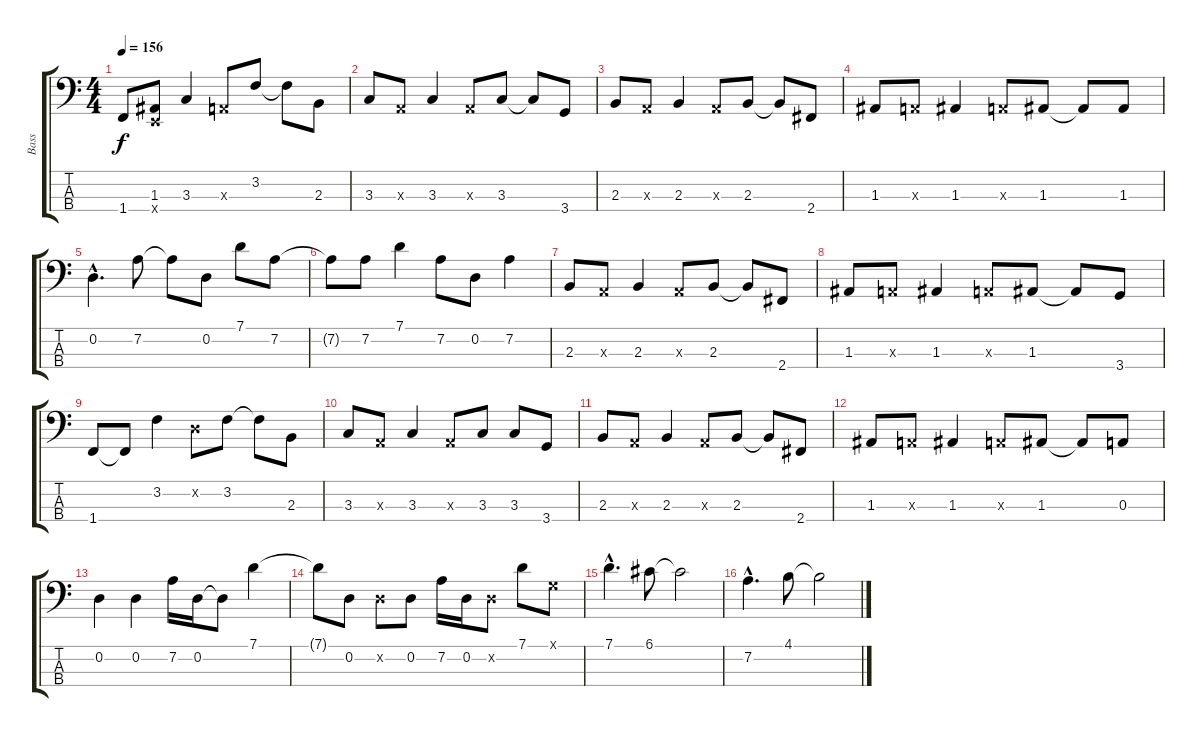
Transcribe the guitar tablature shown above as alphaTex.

\track ("Bass" "Bass") {instrument electricbassfinger}
\staff {score tabs}
\tuning (G2 D2 A1 E1) {hide}
\ts (4 4)
\tempo 156
\clef f4
\ks c
1.4.8{dy f} (1.3{t} 0.4{x}).8 3.3.4 0.3{x}.8 3.2.8 3.2{t}.8 2.3.8 |
3.3.8 0.3{x}.8 3.3.4 0.3{x}.8 3.3.8 3.3{t}.8 3.4.8 |
2.3.8 0.3{x}.8 2.3.4 0.3{x}.8 2.3.8 2.3{t}.8 2.4.8 |
1.3.8 0.3{x}.8 1.3.4 0.3{x}.8 1.3.8 1.3{t}.8 1.3.8 |
0.2{hac}.4{d} 7.2.8 7.2{t}.8 0.2.8 7.1.8 7.2.8 |
7.2{t}.8 7.2.8 7.1.4 7.2.8 0.2.8 7.2.4 |
2.3.8 0.3{x}.8 2.3.4 0.3{x}.8 2.3.8 2.3{t}.8 2.4.8 |
1.3.8 0.3{x}.8 1.3.4 0.3{x}.8 1.3.8 1.3{t}.8 3.4.8 |
1.4.8 1.4{t}.8 3.2.4 0.2{x}.8 3.2.8 3.2{t}.8 2.3.8 |
3.3.8 0.3{x}.8 3.3.4 0.3{x}.8 3.3.8 3.3.8 3.4.8 |
2.3.8 0.3{x}.8 2.3.4 0.3{x}.8 2.3.8 2.3{t}.8 2.4.8 |
1.3.8 0.3{x}.8 1.3.4 0.3{x}.8 1.3.8 1.3{t}.8 0.3.8 |
0.2.4 0.2.4 7.2.16 0.2.16 0.2{t}.8 7.1.4 |
7.1{t}.8 0.2.8 0.2{x}.8 0.2.8 7.2.16 0.2.16 0.2{x}.8 7.1.8 0.1{x}.8 |
7.1{hac}.4{d} 6.1.8 6.1{t}.2 |
7.2{hac}.4{d} 4.1.8 4.1{t}.2
